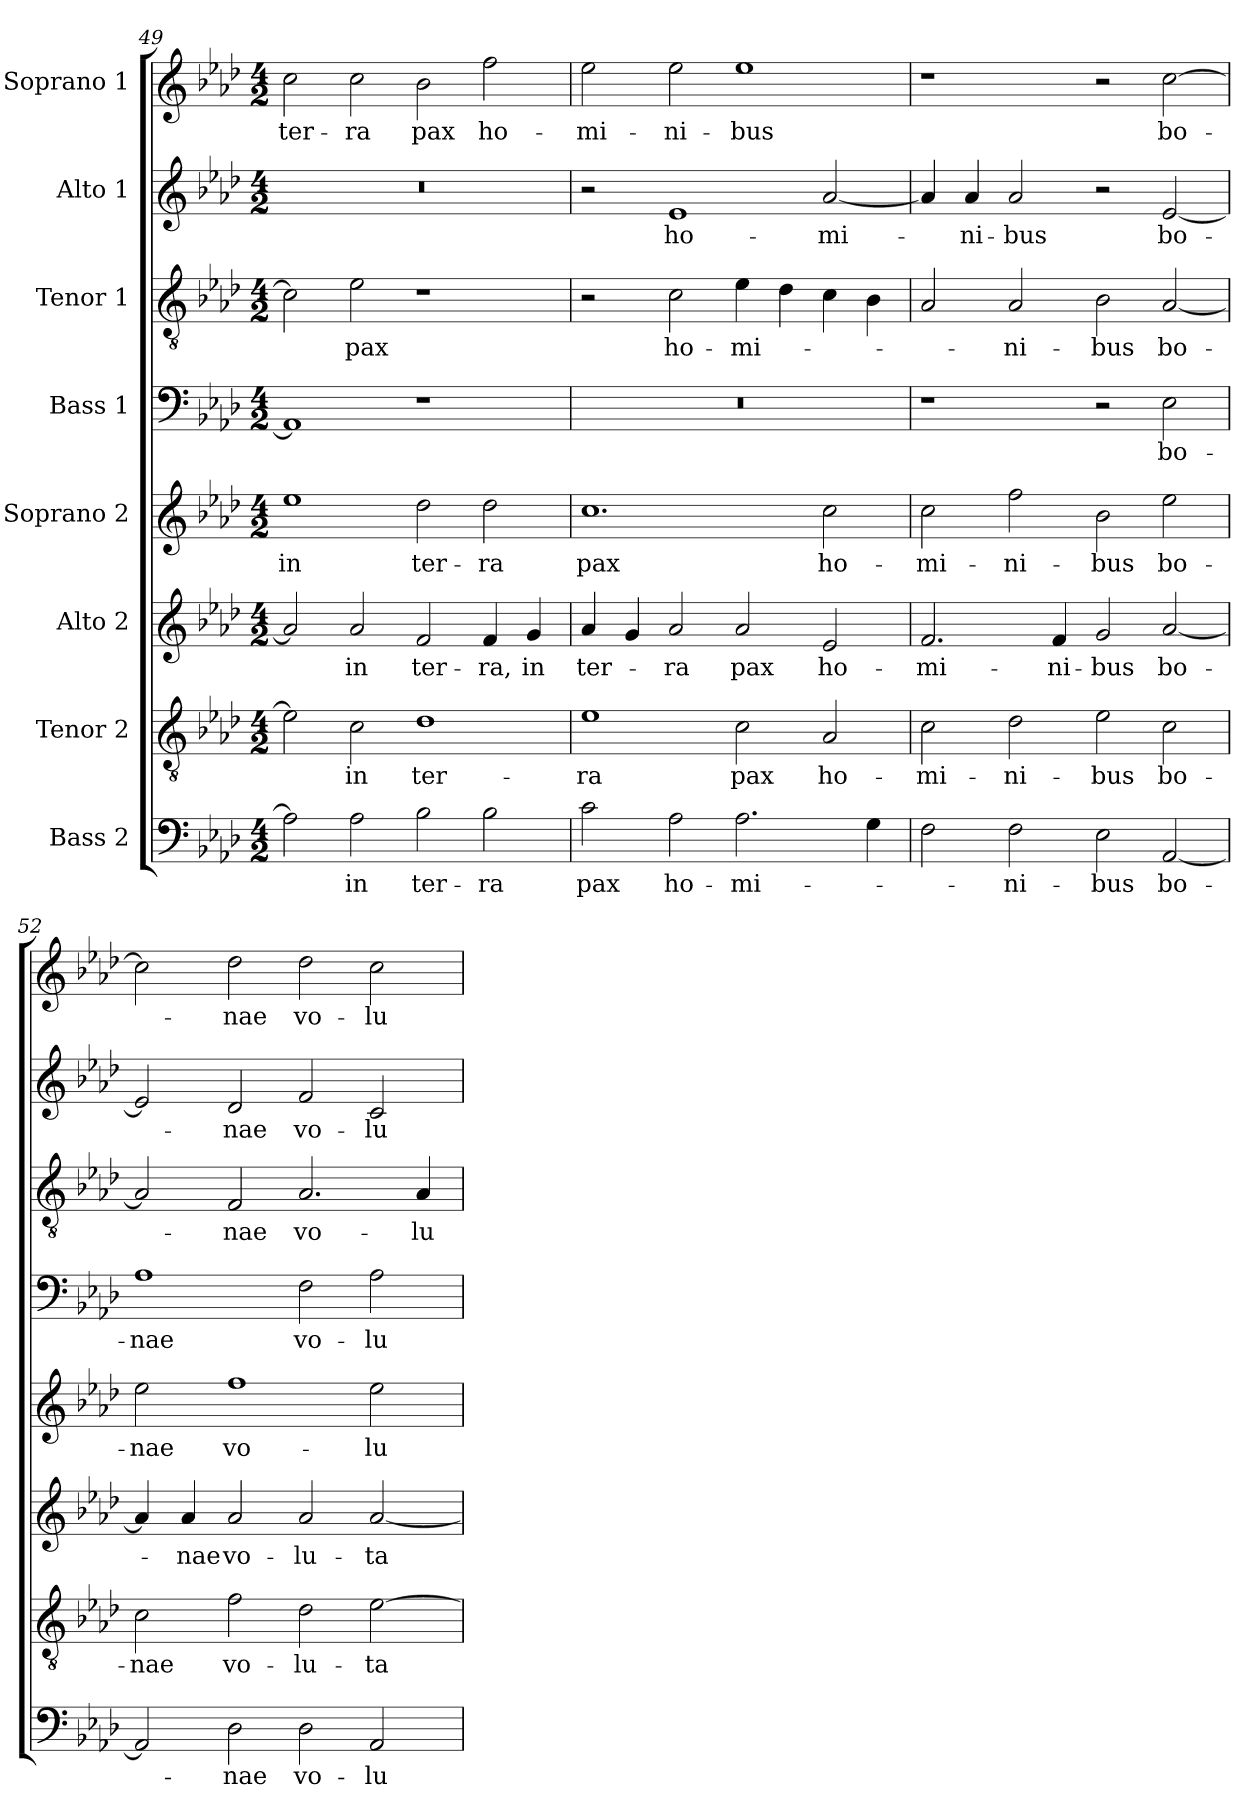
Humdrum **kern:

**kern	**text	**kern	**text	**kern	**text	**kern	**text	**kern	**text	**kern	**text	**kern	**text	**kern	**text
*part8	*part8	*part7	*part7	*part6	*part6	*part5	*part5	*part4	*part4	*part3	*part3	*part2	*part2	*part1	*part1
*staff8	*staff8	*staff7	*staff7	*staff6	*staff6	*staff5	*staff5	*staff4	*staff4	*staff3	*staff3	*staff2	*staff2	*staff1	*staff1
*I"Bass 2	*	*I"Tenor 2	*	*I"Alto 2	*	*I"Soprano 2	*	*I"Bass 1	*	*I"Tenor 1	*	*I"Alto 1	*	*I"Soprano 1	*
*clefF4	*	*clefGv2	*	*clefG2	*	*clefG2	*	*clefF4	*	*clefGv2	*	*clefG2	*	*clefG2	*
*k[b-e-a-d-]	*	*k[b-e-a-d-]	*	*k[b-e-a-d-]	*	*k[b-e-a-d-]	*	*k[b-e-a-d-]	*	*k[b-e-a-d-]	*	*k[b-e-a-d-]	*	*k[b-e-a-d-]	*
*A-:	*	*A-:	*	*A-:	*	*A-:	*	*A-:	*	*A-:	*	*A-:	*	*A-:	*
*M4/2	*	*M4/2	*	*M4/2	*	*M4/2	*	*M4/2	*	*M4/2	*	*M4/2	*	*M4/2	*
=49	=49	=49	=49	=49	=49	=49	=49	=49	=49	=49	=49	=49	=49	=49	=49
2A-\]	.	2e-\]	.	2a-/]	.	1ee-	in	1AA-]	.	2c\]	.	0r	.	2cc\	ter-
2A-\	in	2c\	in	2a-/	in	.	.	.	.	2e-\	pax	.	.	2cc\	-ra
2B-\	ter-	1d-	ter-	2f/	ter-	2dd-\	ter-	1r	.	1r	.	.	.	2b-\	pax
2B-\	-ra	.	.	4f/	-ra,	2dd-\	-ra	.	.	.	.	.	.	2ff\	ho-
.	.	.	.	4g/	in	.	.	.	.	.	.	.	.	.	.
=50	=50	=50	=50	=50	=50	=50	=50	=50	=50	=50	=50	=50	=50	=50	=50
2c\	pax	1e-	-ra	4a-/	ter-	1.cc	pax	0r	.	2r	.	2r	.	2ee-\	-mi-
.	.	.	.	4g/	.	.	.	.	.	.	.	.	.	.	.
2A-\	ho-	.	.	2a-/	-ra	.	.	.	.	2c\	ho-	1e-	ho-	2ee-\	-ni-
2.A-\	-mi-	2c\	pax	2a-/	pax	.	.	.	.	4e-\	-mi-	.	.	1ee-	-bus
.	.	.	.	.	.	.	.	.	.	4d-\	.	.	.	.	.
.	.	2A-/	ho-	2e-/	ho-	2cc\	ho-	.	.	4c\	.	[2a-/	-mi-	.	.
4G\	.	.	.	.	.	.	.	.	.	4B-\	.	.	.	.	.
!!LO:LB:g=z
=51	=51	=51	=51	=51	=51	=51	=51	=51	=51	=51	=51	=51	=51	=51	=51
2F\	.	2c\	-mi-	2.f/	-mi-	2cc\	-mi-	1r	.	2A-/	.	4a-/]	.	1r	.
.	.	.	.	.	.	.	.	.	.	.	.	4a-/	-ni-	.	.
2F\	-ni-	2d-\	-ni-	.	.	2ff\	-ni-	.	.	2A-/	-ni-	2a-/	-bus	.	.
.	.	.	.	4f/	-ni-	.	.	.	.	.	.	.	.	.	.
2E-\	-bus	2e-\	-bus	2g/	-bus	2b-\	-bus	2r	.	2B-\	-bus	2r	.	2r	.
[2AA-/	bo-	2c\	bo-	[2a-/	bo-	2ee-\	bo-	2E-\	bo-	[2A-/	bo-	[2e-/	bo-	[2cc\	bo-
=52	=52	=52	=52	=52	=52	=52	=52	=52	=52	=52	=52	=52	=52	=52	=52
2AA-/]	.	2c\	-nae	4a-/]	.	2ee-\	-nae	1A-	-nae	2A-/]	.	2e-/]	.	2cc\]	.
.	.	.	.	4a-/	-nae	.	.	.	.	.	.	.	.	.	.
2D-\	-nae	2f\	vo-	2a-/	vo-	1ff	vo-	.	.	2F/	-nae	2d-/	-nae	2dd-\	-nae
2D-\	vo-	2d-\	-lu-	2a-/	-lu-	.	.	2F\	vo-	2.A-/	vo-	2f/	vo-	2dd-\	vo-
2AA-/	-lu-	[2e-\	-ta-	[2a-/	-ta-	2ee-\	-lu-	2A-\	-lu-	.	.	2c/	-lu-	2cc\	-lu-
.	.	.	.	.	.	.	.	.	.	4A-/	-lu-	.	.	.	.
=	=	=	=	=	=	=	=	=	=	=	=	=	=	=	=
*-	*-	*-	*-	*-	*-	*-	*-	*-	*-	*-	*-	*-	*-	*-	*-
